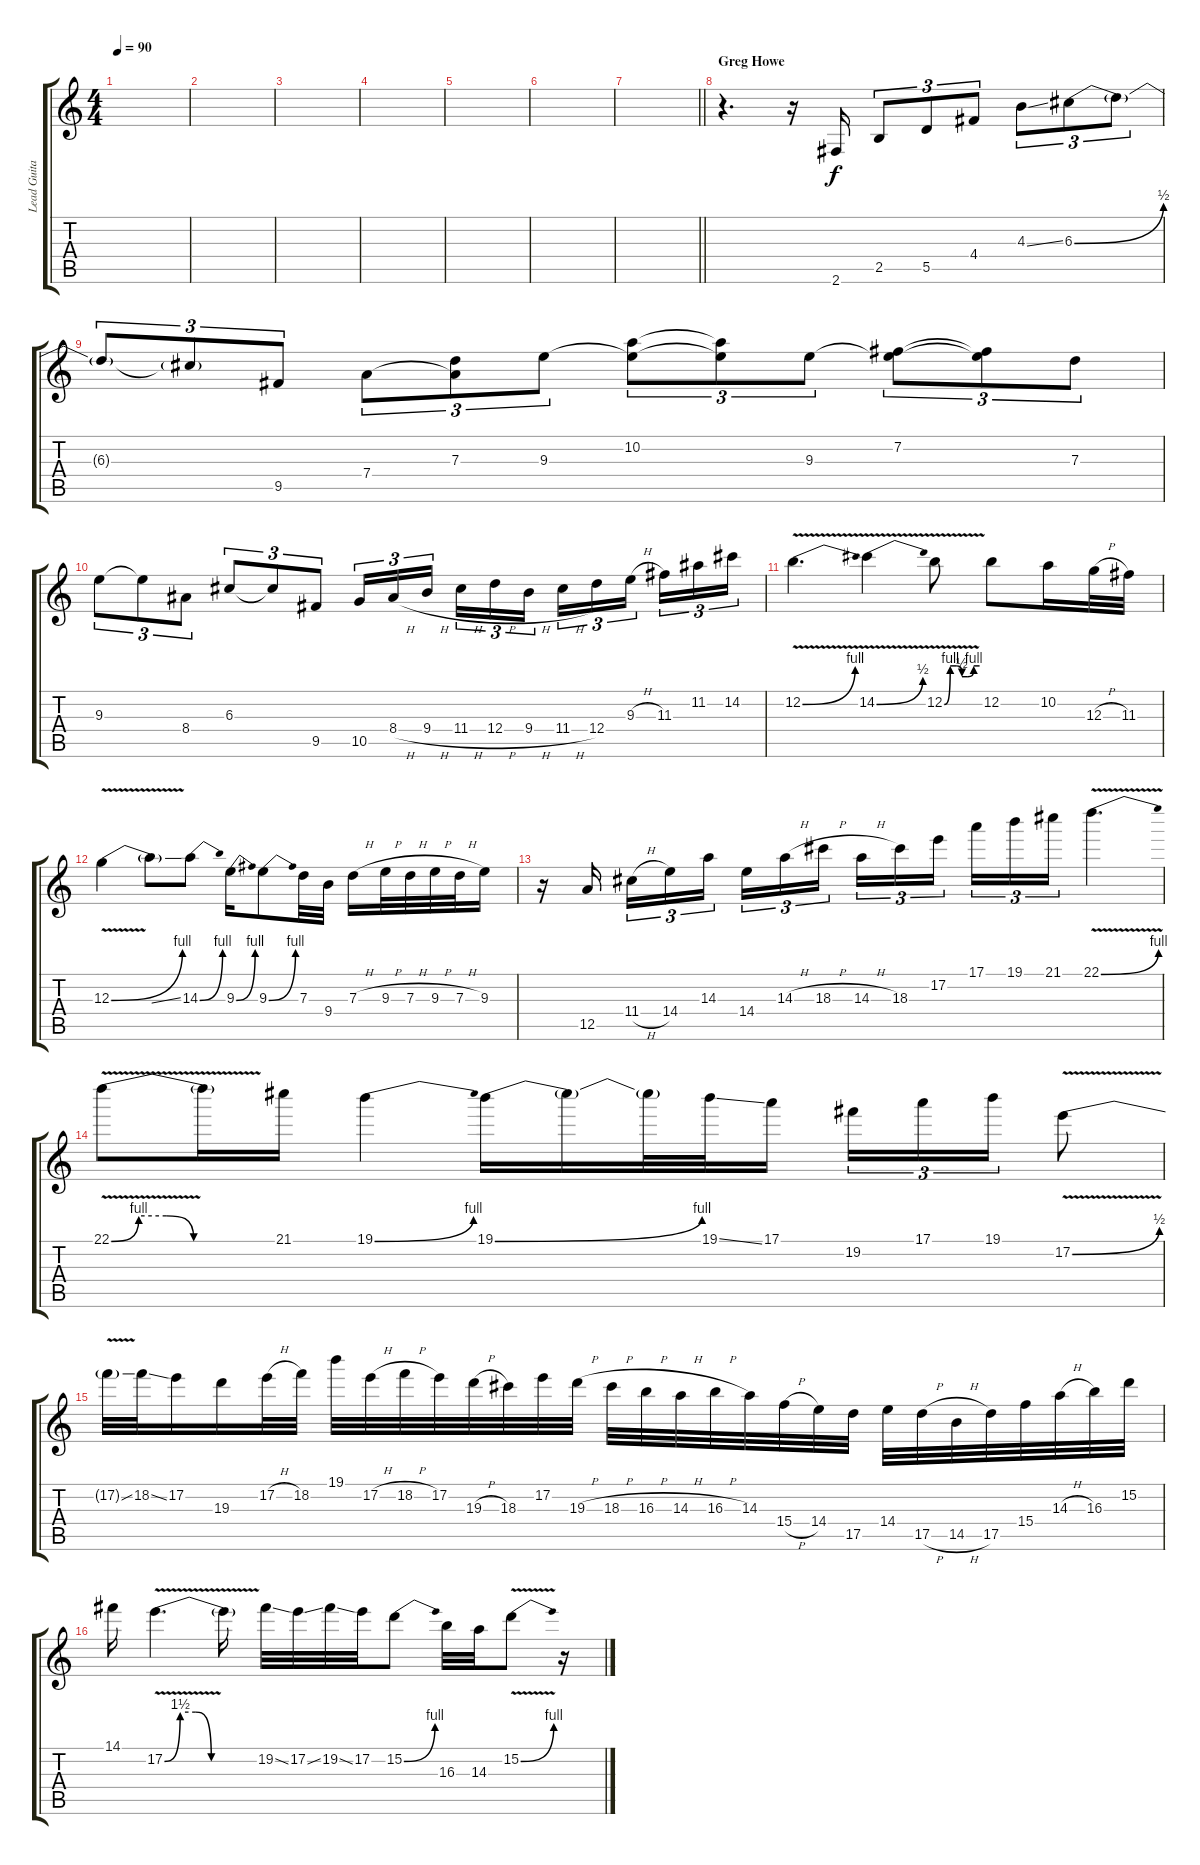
\track ("Lead Guitar 2" "Lead Guita") {instrument overdrivenguitar}
\staff {score tabs}
\tuning (E4 B3 G3 D3 A2 E2) {hide}
\ts (4 4)
\tempo 90
\clef g2
\ks c
|
|
|
|
|
|
\barLineRight lightlight
|
\section ("" "Greg Howe")
r.4{d} r.16 2.6.16 2.5.8{tu (3 2)} 5.5.8{tu (3 2)} 4.4.8{tu (3 2)} 4.3{ss}.8{tu (3 2)} 6.3{be (bend 0 0 60 2)}.8{tu (3 2)} 6.3{t}.8{tu (3 2)} |
6.3{t}.8{tu (3 2)} 6.3{t}.8{tu (3 2)} 9.5.8{tu (3 2)} 7.4.8{tu (3 2)} (7.3 7.4{t}).8{tu (3 2)} 9.3.8{tu (3 2)} (10.2 9.3{t}).8{tu (3 2)} (10.2{t} 9.3{t}).8{tu (3 2)} 9.3.8{tu (3 2)} (7.2 9.3{t}).8{tu (3 2)} (7.2{t} 9.3{t}).8{tu (3 2)} 7.3.8{tu (3 2)} |
9.3.8{tu (3 2)} 9.3{t}.8{tu (3 2)} 8.4.8{tu (3 2)} 6.3.8{tu (3 2)} 6.3{t}.8{tu (3 2)} 9.5.8{tu (3 2)} 10.5.16{tu (3 2)} 8.4{h}.16{tu (3 2)} 9.4{h}.16{tu (3 2) beam splitsecondary} 11.4{h}.16{tu (3 2)} 12.4{h}.16{tu (3 2)} 9.4{h}.16{tu (3 2)} 11.4{h}.16{tu (3 2)} 12.4.16{tu (3 2)} 9.3{h}.16{tu (3 2) beam splitsecondary} 11.3.16{tu (3 2)} 11.2.16{tu (3 2)} 14.2.16{tu (3 2)} |
12.2{be (bend 0 0 60 4) v}.4{d} 14.2{be (bend 0 0 60 2) v}.4 12.2{be (custom 0 0 10 4 20 4 30 2 40 2 50 4 60 4) v}.8 12.2.8 10.2.16 12.3{h}.32 11.3.32 |
12.3{be (bend 0 0 60 4) v}.4 12.3{ss t}.8 14.3{be (bend 0 0 60 4)}.8 9.3{be (bend 0 0 60 4)}.16 9.3{be (bend 0 0 60 4)}.8 7.3.32 9.4.32 7.3{h}.16 9.3{h}.32 7.3{h}.32 9.3{h}.32 7.3{h}.32 9.3.16 |
r.16 12.5.16{beam splitsecondary} 11.4{h}.16{tu (3 2)} 14.4.16{tu (3 2)} 14.3.16{tu (3 2)} 14.4.16{tu (3 2)} 14.3{h}.16{tu (3 2)} 18.3{h}.16{tu (3 2) beam splitsecondary} 14.3{h}.16{tu (3 2)} 18.3.16{tu (3 2)} 17.2.16{tu (3 2)} 17.1.16{tu (3 2)} 19.1.16{tu (3 2)} 21.1.16{tu (3 2)} 22.1{be (bend 0 0 60 4) v}.4{d} |
22.1{be (custom 0 0 10 4 20 4 30 0 60 0) v}.8 22.1{t}.16 21.1.16 19.1{be (bend 0 0 60 4)}.4 19.1{be (bend 0 0 60 4)}.16 19.1{t}.16 19.1{t}.32 19.1{ss}.32 17.1.16 19.2.16{tu (3 2)} 17.1.16{tu (3 2)} 19.1.16{tu (3 2)} 17.2{be (bend 0 0 60 2) v}.8 |
17.2{ss t}.32 18.2{ss}.32 17.2.16 19.3.16 17.2{h}.32 18.2.32 19.1.32 17.2{h}.32 18.2{h}.32 17.2.32 19.3{h}.32 18.3.32 17.2.32 19.3{h}.32 18.3{h}.32 16.3{h}.32 14.3{h}.32 16.3{h}.32 14.3.32 15.4{h}.32 14.4.32 17.5.32 14.4.32 17.5{h}.32 14.5{h}.32 17.5.32 15.4.32 14.3{h}.32 16.3.32 15.2.32 |
14.1.16 17.2{be (custom 0 0 10 6 20 6 30 0 60 0) v}.4{d} 17.2{t}.16 19.2{ss}.32 17.2{ss}.32 19.2{ss}.32 17.2.32 15.2{be (bend 0 0 60 4)}.8 16.3.32 14.3.32 15.2{be (bend 0 0 60 4) v}.8 r.16
